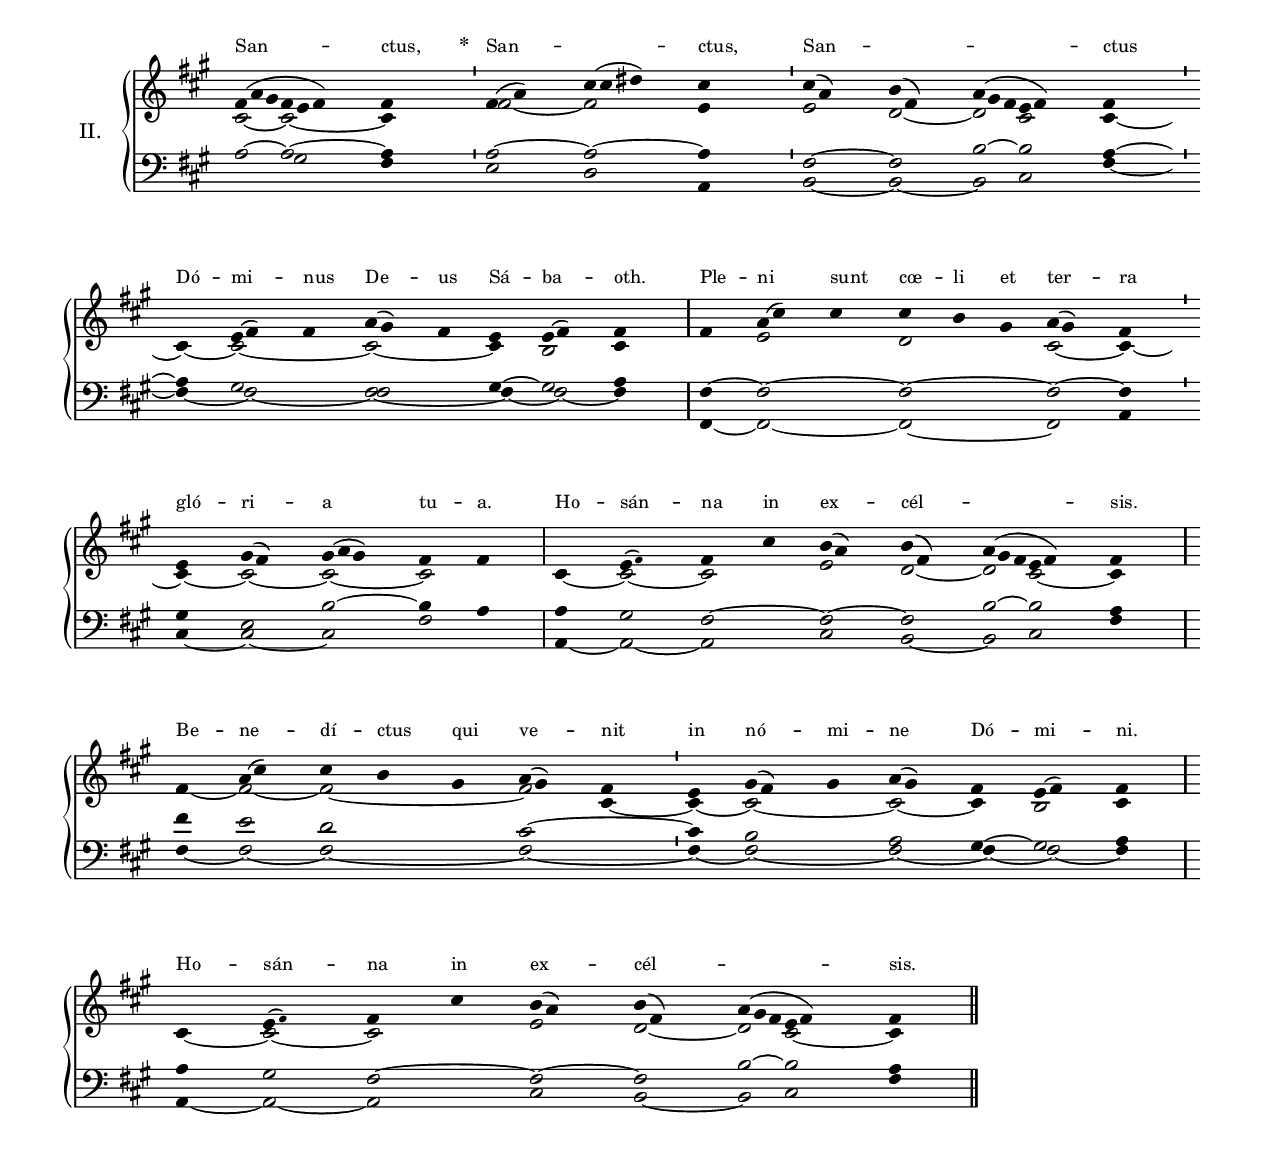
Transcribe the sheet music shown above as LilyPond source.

\version "2.18"
\include "gregorian.ly"
\include "noh2.ily"

%Page reference: page v.71
%(volume.page)

global = {
 \key fis \minor
 \cadenzaOn 
 \override Glissando #'thickness = #2.0
}

chantText = \lyricmode {
San -- ctus, 
\set stanza = " * " San -- _ ctus, San -- _ _ ctus Dó -- mi -- nus De -- us Sá -- ba -- oth. 
Ple -- ni sunt cœ -- li et ter -- ra gló -- ri -- a tu -- a. 
Ho -- sán -- na in ex -- cél -- _ sis. 
Be -- ne -- dí -- ctus qui ve -- nit in nó -- mi -- ne Dó -- mi -- ni. 
Ho -- sán -- na in ex -- cél -- _ sis. }

chantMusic = {
\tieDown   fis'4 ( a'4 gis'4 fis'4 e'4 fis'4) fis'4 \divisioMinima
  fis'4 ( a'4) cis''4 ( cis''4 dis''4) cis''4 \divisioMinima
 cis''4 ( a'4) b'4 ( fis'4) a'4 ( gis'4 fis'4 e'4 fis'4) fis'4 \divisioMinima
 \forceBreak
 cis'4 e'4 ( fis'4) fis'4 a'4 ( gis'4) fis'4 e'4 e'4 ( fis'4) fis'4 \divisioMaxima
 fis'4 a'4 ( cis''4) cis''4 cis''4 b'4 gis'4 a'4 ( gis'4) fis'4 \divisioMinima
 \forceBreak
 e'4 gis'4 ( fis'4) gis'4 ( a'4 gis'4) fis'4 fis'4 \divisioMaxima
 cis'4 e'4 ( \once \tweak #'font-size #-4 fis' ) fis'4 cis''4 b'4 ( a'4) b'4 ( fis'4) a'4 ( gis'4 fis'4 e'4 fis'4) fis'4 \divisioMaxima
 \forceBreak
 fis'4 a'4 ( cis''4) cis''4 b'4 gis'4 a'4 ( gis'4) fis'4 \divisioMinima
 e'4 gis'4 ( fis'4) gis'4 a'4 ( gis'4) fis'4 e'4 ( fis'4) fis'4 \divisioMaxima
 \forceBreak
 cis'4 e'4 ( \once \tweak #'font-size #-4 fis' ) fis'4 cis''4 b'4 ( a'4) b'4 ( fis'4) a'4 ( gis'4 fis'4 e'4 fis'4) fis'4 \finalis

}

altoMusic = {
cis'2*3/2 ~ cis'2*3/2 ~ cis'4 fis'2 ~ fis'2*3/2 e'4 \divisioMinima
e'2 d'2 ~ d'2*3/2 cis'2 cis'4 ~ \divisioMinima
cis'4 ~ cis'2*3/2 ~ cis'2*3/2 ~ cis'4 b2 cis'4 \divisioMaxima
r4 e'2*3/2 d'2*3/2 cis'2 ~ cis'4 ~ \divisioMinima
cis'4 ~ cis'2 ~ cis'2*3/2 ~ cis'2 \divisioMaxima
cis'4 ~ cis'2 ~ cis'2 e'2 d'2 ~ d'2*3/2 cis'2 ~ cis'4 \divisioMaxima
fis'4 ~ fis'2 ~ fis'2*3/2 ~ fis'2 cis'4 ~ \divisioMinima
cis'4 ~ cis'2*3/2 ~ cis'2 ~ cis'4 b2 cis'4 \divisioMaxima
cis'4 ~ cis'2 ~ cis'2 e'2 d'2 ~ d'2*3/2 cis'2 ~ cis'4 \finalis
}

tenorMusic = {
a2*3/2 ~ a2*3/2 ~ a4 \divisioMinima a2 ~ a2*3/2 ~ a4 \divisioMinima
fis2 ~ fis2 b2*3/2 ~ b2 a4 ~ \divisioMinima
a4 gis2*3/2 \shiftRight fis2*3/2 gis4 ~ gis2 a4 \divisioMaxima
fis4 ~ fis2*3/2 ~ fis2*3/2 ~ fis2 ~ fis4 \divisioMinima
gis4 e2 b2*3/2 ~ b4 a4 \divisioMaxima
a4 gis2 fis2 ~ fis2 ~ fis2 b2*3/2 ~ b2 a4 \divisioMaxima
fis'4 e'2 d'2*3/2 cis'2*3/2 ~ \divisioMinima
cis'4 b2*3/2 a2 gis4 ~ gis2 a4 \divisioMaxima
a4 gis2 fis2 ~ fis2 ~ fis2 b2*3/2 ~ b2 a4 \finalis
}

bassMusic = {
r2*3/2 gis2*3/2 fis4 e2 d2*3/2 a,4 \divisioMinima
b,2 ~ b,2 ~ b,2*3/2 cis2 fis4 ~ \divisioMinima
fis4 ~ fis2*3/2 ~ fis2*3/2 ~ fis4 ~ fis2 ~ fis4 \divisioMaxima
fis,4 ~ fis,2*3/2 ~ fis,2*3/2 ~ fis,2 a,4 \divisioMinima
cis4 ~ cis2 ~ cis2*3/2 fis2 \divisioMaxima
a,4 ~ a,2 ~ a,2 cis2 b,2 ~ b,2*3/2 cis2 fis4 \divisioMaxima
fis4 ~ fis2 ~ fis2*3/2 ~ fis2*3/2 ~ \divisioMinima
fis4 ~ fis2*3/2 ~ fis2 ~ fis4 ~ fis2 ~ fis4 \divisioMaxima
a,4 ~ a,2 ~ a,2 cis2 b,2 ~ b,2*3/2 cis2 fis4 \finalis
}

voiceLines = {
\voiceLineStyle


}

\score{
  <<
    \new Lyrics
    \new GrandStaff <<
      \set GrandStaff.autoBeaming = ##f
      \set GrandStaff.instrumentName = \markup \center-column {
        "II."
      }
      \new Staff = up <<
        \new Voice = "chant" {
          \voiceOne \global \chantMusic
        }
        \new Voice {
          \voiceTwo \global \altoMusic
        }
      >>

      \new Staff = down <<
        \clef bass
        \new Voice {
          \voiceOne \global \tenorMusic
        }
        \new Voice {
          \voiceTwo \global \bassMusic
        }
	\new Voice {
        \voiceThree \global \voiceLines
        }
      >>
    >>
    \context Lyrics {
      \lyricsto chant {
      \chantText
    }
    }
  >>
  \layout{
  }
  
}
